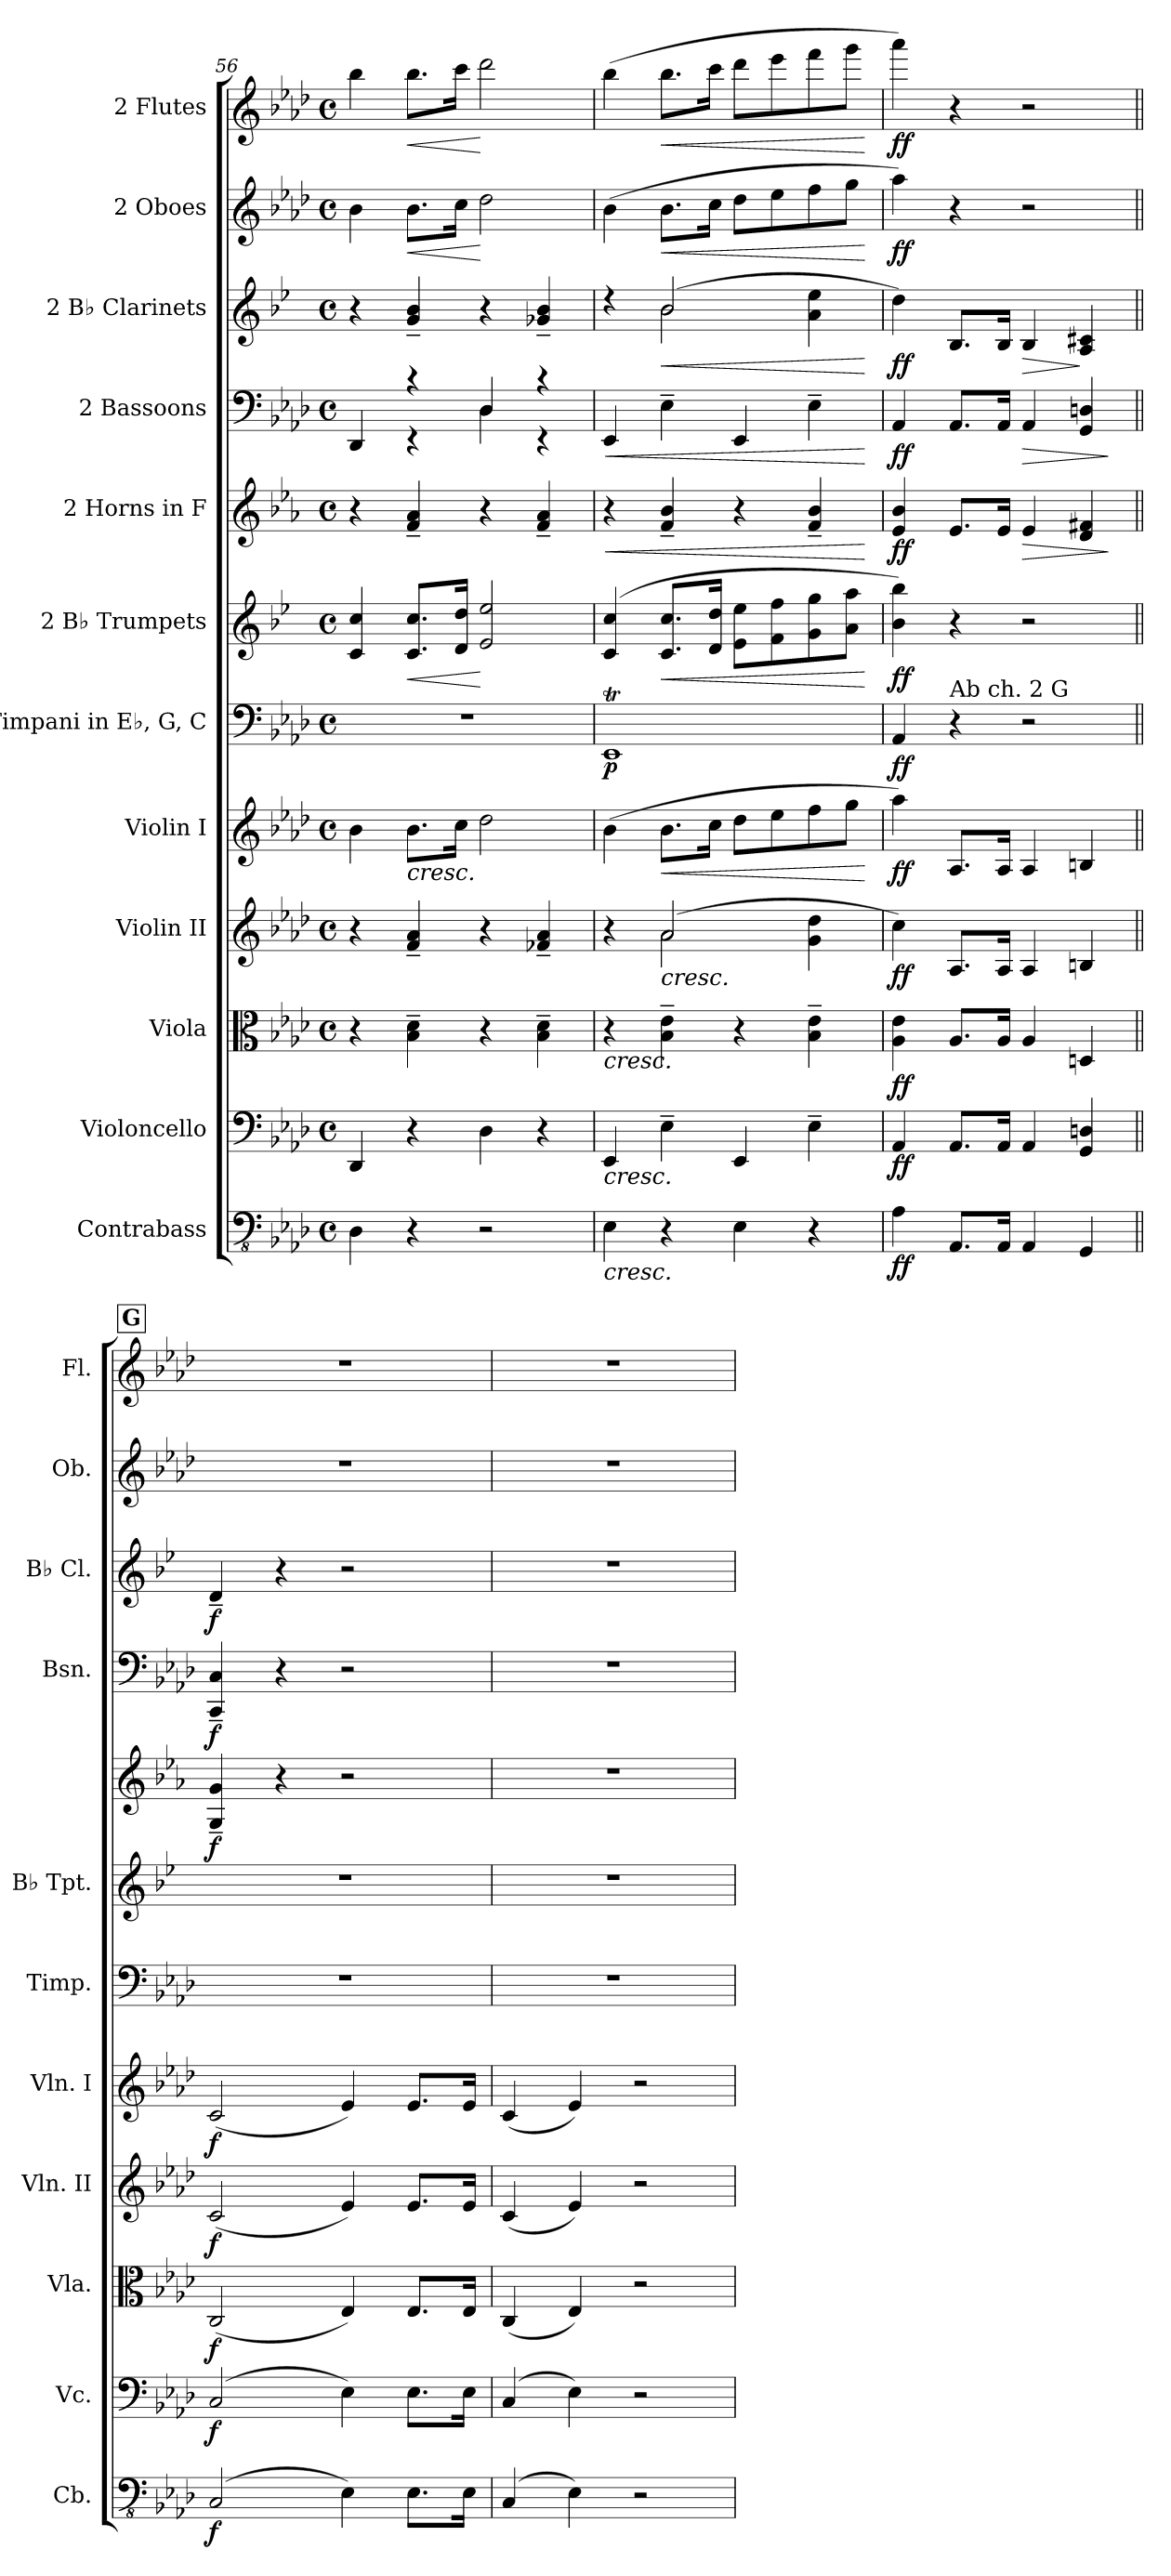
**kern	**dynam	**kern	**dynam	**kern	**dynam	**kern	**dynam	**kern	**dynam	**kern	**dynam	**kern	**dynam	**kern	**dynam	**kern	**dynam	**kern	**dynam	**kern	**dynam	**kern	**dynam
*part12	*part12	*part11	*part11	*part10	*part10	*part9	*part9	*part8	*part8	*part7	*part7	*part6	*part6	*part5	*part5	*part4	*part4	*part3	*part3	*part2	*part2	*part1	*part1
*staff12	*staff12	*staff11	*staff11	*staff10	*staff10	*staff9	*staff9	*staff8	*staff8	*staff7	*staff7	*staff6	*staff6	*staff5	*staff5	*staff4	*staff4	*staff3	*staff3	*staff2	*staff2	*staff1	*staff1
*I"Contrabass	*	*I"Violoncello	*	*I"Viola	*	*I"Violin II	*	*I"Violin I	*	*I"Timpani in E♭, G, C	*	*I"2 B♭ Trumpets	*	*I"2 Horns in F	*	*I"2 Bassoons	*	*I"2 B♭ Clarinets	*	*I"2 Oboes	*	*I"2 Flutes	*
*I'Cb.	*	*I'Vc.	*	*I'Vla.	*	*I'Vln. II	*	*I'Vln. I	*	*I'Timp.	*	*I'B♭ Tpt.	*	*	*	*I'Bsn.	*	*I'B♭ Cl.	*	*I'Ob.	*	*I'Fl.	*
*clefFv4	*	*clefF4	*	*clefC3	*	*clefG2	*	*clefG2	*	*clefF4	*	*clefG2	*	*clefG2	*	*clefF4	*	*clefG2	*	*clefG2	*	*clefG2	*
*	*	*	*	*	*	*	*	*	*	*	*	*ITrd1c2	*	*ITrd4c7	*	*	*	*ITrd1c2	*	*	*	*	*
*k[b-e-a-d-]	*	*k[b-e-a-d-]	*	*k[b-e-a-d-]	*	*k[b-e-a-d-]	*	*k[b-e-a-d-]	*	*k[b-e-a-d-]	*	*k[b-e-a-d-]	*	*k[b-e-a-d-]	*	*k[b-e-a-d-]	*	*k[b-e-a-d-]	*	*k[b-e-a-d-]	*	*k[b-e-a-d-]	*
*M4/4	*	*M4/4	*	*M4/4	*	*M4/4	*	*M4/4	*	*M4/4	*	*M4/4	*	*M4/4	*	*M4/4	*	*M4/4	*	*M4/4	*	*M4/4	*
*met(c)	*	*met(c)	*	*met(c)	*	*met(c)	*	*met(c)	*	*met(c)	*	*met(c)	*	*met(c)	*	*met(c)	*	*met(c)	*	*met(c)	*	*met(c)	*
=56	=56	=56	=56	=56	=56	=56	=56	=56	=56	=56	=56	=56	=56	=56	=56	=56	=56	=56	=56	=56	=56	=56	=56
*	*	*	*	*	*	*	*	*	*	*	*	*	*	*	*	*^	*	*	*	*	*	*	*
4DD-\	.	4DD-/	.	4r	.	4r	.	4b-\	.	1r	.	4B-/ 4b-/	.	4r	.	4DD-/	4ryy	.	4r	.	4b-\	.	4bb-\	.
!	!	!	!	!	!	!	!	!	!LO:HP:b	!	!	!	!LO:HP:b	!	!	!	!	!	!	!	!	!LO:HP:b	!	!LO:HP:b
4r	.	4r	.	4B-\~ 4d-\~	.	4f/~ 4a-/~	.	8.b-\L	<	.	.	8.B-/ 8.b-/L	<	4B-/~ 4d-/~	.	4rc	4rEE	.	4f/~ 4a-/~	.	8.b-\L	<	8.bb-\L	<
.	.	.	.	.	.	.	.	16cc\Jk	.	.	.	16c/ 16cc/Jk	.	.	.	.	.	.	.	.	16cc\Jk	.	16ccc\Jk	.
2r	.	4D-\	.	4r	.	4r	.	2dd-\	.	.	.	2d-/ 2dd-/	[	4r	.	4D-/	4D-\	.	4r	.	2dd-\	[	2ddd-\	[
.	.	4r	.	4B-\~ 4d-\~	.	4f-X/~ 4a-/~	.	.	.	.	.	.	.	4B-/~ 4d-/~	.	4rc	4rEE	.	4f-X/~ 4a-/~	.	.	.	.	.
=57	=57	=57	=57	=57	=57	=57	=57	=57	=57	=57	=57	=57	=57	=57	=57	=57	=57	=57	=57	=57	=57	=57	=57	=57
!	!LO:HP:b	!	!LO:HP:b	!	!LO:HP:b	!	!	!	!	!	!LO:DY:b	!	!	!	!LO:HP:b	!	!	!LO:HP:b	!	!	!	!	!	!
*	*	*	*	*	*	*^	*	*	*	*	*	*	*	*	*	*v	*v	*	*^	*	*	*	*	*
4EE-\	<	4EE-/	<	4r	<	4r	4ryy	.	(>4b-\	.	1EE-T	p	(>4B-/ 4b-/	.	4r	<	4EE-/	<	4rdd	4ryy	.	(>4b-\	.	(>4bb-\	.
!	!	!	!	!	!	!	!	!LO:HP:b	!	!LO:HP:b	!	!	!	!LO:HP:b	!	!	!	!	!	!	!LO:HP:b	!	!LO:HP:b	!	!LO:HP:b
4r	.	4E-~\	.	4B-\~ 4e-\~	.	(>2a-/	2a-\	<	8.b-\L	<	.	.	8.B-/ 8.b-/L	<	4B-/~ 4e-/~	.	4E-~\	.	(>2a-/	2a-\	<	8.b-\L	<	8.bb-\L	<
.	.	.	.	.	.	.	.	.	16cc\Jk	.	.	.	16c/ 16cc/Jk	.	.	.	.	.	.	.	.	16cc\Jk	.	16ccc\Jk	.
4EE-\	.	4EE-/	.	4r	.	.	.	.	8dd-\L	.	.	.	8d-\ 8dd-\L	.	4r	.	4EE-/	.	.	.	.	8dd-\L	.	8ddd-\L	.
.	.	.	.	.	.	.	.	.	8ee-\	.	.	.	8e-\ 8ee-\	.	.	.	.	.	.	.	.	8ee-\	.	8eee-\	.
4r	.	4E-~\	.	4B-\~ 4e-\~	.	4ryy	4g!\ 4dd-!\	.	8ff\	.	.	.	8f\ 8ff\	.	4B-/~ 4e-/~	.	4E-~\	.	4ryy	4g!\ 4dd-!\	.	8ff\	.	8fff\	.
.	.	.	.	.	.	.	.	.	8gg\J	.	.	.	8g\ 8gg\J	.	.	.	.	.	.	.	.	8gg\J	.	8ggg\J	.
*	*	*	*	*	*	*v	*v	*	*	*	*	*	*	*	*	*	*	*	*v	*v	*	*	*	*	*
.	.	.	.	.	.	.	.	.	[	.	.	.	[	.	[	.	[	.	[	.	[	.	[
!!LO:PB:g=z
=58	=58	=58	=58	=58	=58	=58	=58	=58	=58	=58	=58	=58	=58	=58	=58	=58	=58	=58	=58	=58	=58	=58	=58
!	!LO:DY:b	!	!LO:DY:b	!	!LO:DY:b	!	!LO:DY:b	!	!LO:DY:b	!	!LO:DY:b	!	!LO:DY:b	!	!LO:DY:b	!	!LO:DY:b	!	!LO:DY:b	!	!LO:DY:b	!	!LO:DY:b
4AA-\	ff	4AA-/	ff	4A-\ 4e-\	ff	4cc\)	ff	4aa-\)	ff	4AA-/	ff	4a-\ 4aa-\)	ff	4A-/ 4e-/	ff	4AA-/	ff	4cc\)	ff	4aa-\)	ff	4aaa-\)	ff
!	!	!	!	!	!	!	!	!	!	!LO:TX:a:t=Ab ch. 2 G	!	!	!	!	!	!	!	!	!	!	!	!	!
8.AAA-/L	.	8.AA-/L	.	8.A-/L	.	8.A-/L	.	8.A-/L	.	4r	.	4r	.	8.A-/L	.	8.AA-/L	.	8.A-/L	.	4r	.	4r	.
16AAA-/Jk	.	16AA-/Jk	.	16A-/Jk	.	16A-/Jk	.	16A-/Jk	.	.	.	.	.	16A-/Jk	.	16AA-/Jk	.	16A-/Jk	.	.	.	.	.
!	!	!	!	!	!	!	!	!	!	!	!	!	!	!	!LO:HP:b	!	!LO:HP:b	!	!LO:HP:b	!	!	!	!
4AAA-/	.	4AA-/	.	4A-/	.	4A-/	.	4A-/	.	2r	.	2r	.	4A-/	>	4AA-/	>	4A-/	>	2r	.	2r	.
4GGG/	.	4GG/ 4Dn/	[	4Dn/	.	4Bn/	[	4Bn/	[	.	.	.	.	4G/ 4Bn/	.	4GG/ 4Dn/	.	4G/ 4Bn/	]	.	.	.	.
.	[	.	.	.	[	.	.	.	.	.	.	.	.	.	]	.	]	.	.	.	.	.	.
!!LO:REH:place=s1:a:B:fs=14:t=G
=59||	=59||	=59||	=59||	=59||	=59||	=59||	=59||	=59||	=59||	=59||	=59||	=59||	=59||	=59||	=59||	=59||	=59||	=59||	=59||	=59||	=59||	=59||	=59||
!	!LO:DY:b	!	!LO:DY:b	!	!LO:DY:b	!	!LO:DY:b	!	!LO:DY:b	!	!	!	!	!	!LO:DY:b	!	!LO:DY:b	!	!LO:DY:b	!	!	!	!
(>2CC/	f	(>2C/	f	(<2C/	f	(<2c/	f	(<2c/	f	1r	.	1r	.	4C/~ 4c/~	f	4CC/~ 4C/~	f	4c~/	f	1r	.	1r	.
.	.	.	.	.	.	.	.	.	.	.	.	.	.	4r	.	4r	.	4r	.	.	.	.	.
4EE-\)	.	4E-\)	.	4E-/)	.	4e-/)	.	4e-/)	.	.	.	.	.	2r	.	2r	.	2r	.	.	.	.	.
8.EE-\L	.	8.E-\L	.	8.E-/L	.	8.e-/L	.	8.e-/L	.	.	.	.	.	.	.	.	.	.	.	.	.	.	.
16EE-\Jk	.	16E-\Jk	.	16E-/Jk	.	16e-/Jk	.	16e-/Jk	.	.	.	.	.	.	.	.	.	.	.	.	.	.	.
=60	=60	=60	=60	=60	=60	=60	=60	=60	=60	=60	=60	=60	=60	=60	=60	=60	=60	=60	=60	=60	=60	=60	=60
(>4CC/	.	(>4C/	.	(<4C/	.	(<4c/	.	(<4c/	.	1r	.	1r	.	1r	.	1r	.	1r	.	1r	.	1r	.
4EE-\)	.	4E-\)	.	4E-/)	.	4e-/)	.	4e-/)	.	.	.	.	.	.	.	.	.	.	.	.	.	.	.
2r	.	2r	.	2r	.	2r	.	2r	.	.	.	.	.	.	.	.	.	.	.	.	.	.	.
=	=	=	=	=	=	=	=	=	=	=	=	=	=	=	=	=	=	=	=	=	=	=	=
*-	*-	*-	*-	*-	*-	*-	*-	*-	*-	*-	*-	*-	*-	*-	*-	*-	*-	*-	*-	*-	*-	*-	*-
